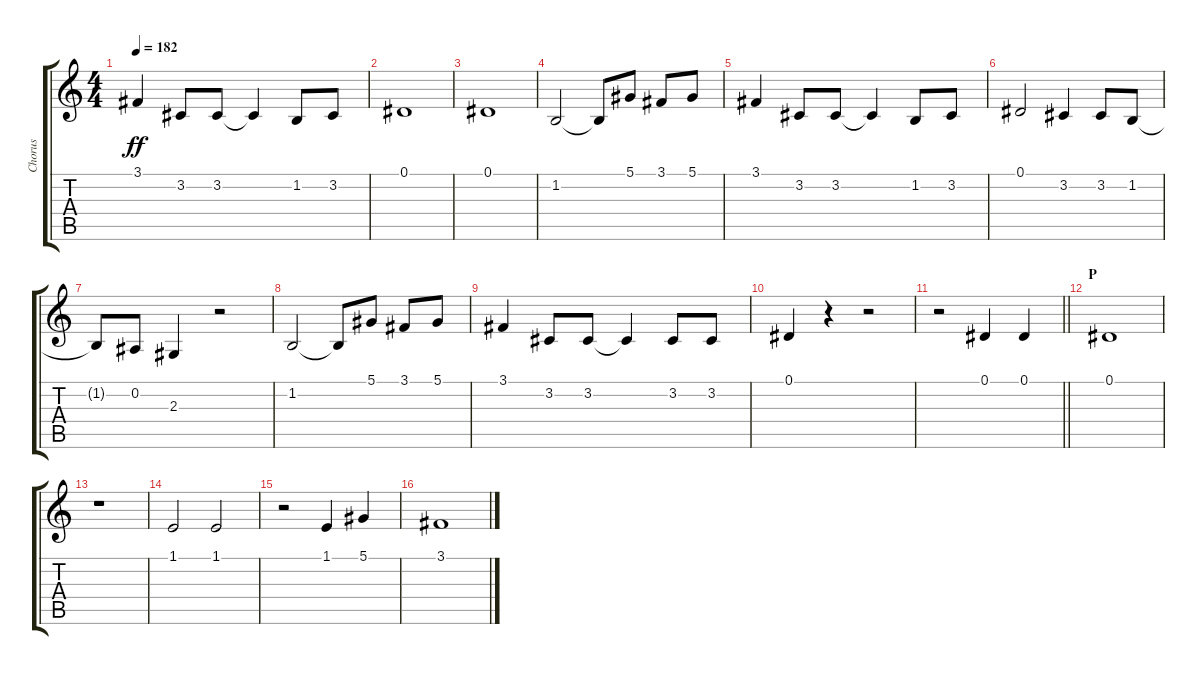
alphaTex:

\track ("Chorus" "Chorus") {instrument voiceoohs}
\staff {score tabs}
\tuning (Eb4 Bb3 Gb3 Db3 Ab2 Eb2) {hide}
\ts (4 4)
\tempo 182
\clef g2
\ks c
3.1.4{dy ff} 3.2.8 3.2.8 3.2{t}.4 1.2.8 3.2.8 |
0.1.1 |
0.1.1 |
1.2.2 1.2{t}.8 5.1.8 3.1.8 5.1.8 |
3.1.4 3.2.8 3.2.8 3.2{t}.4 1.2.8 3.2.8 |
0.1.2 3.2.4 3.2.8 1.2.8 |
1.2{t}.8 0.2.8 2.3.4 r.2 |
1.2.2 1.2{t}.8 5.1.8 3.1.8 5.1.8 |
3.1.4 3.2.8 3.2.8 3.2{t}.4 3.2.8 3.2.8 |
0.1.4 r.4 r.2 |
\barLineRight lightlight
r.2 0.1.4 0.1.4 |
\section ("" "P")
0.1.1 |
r.1 |
1.1.2 1.1.2 |
r.2 1.1.4 5.1.4 |
3.1.1
